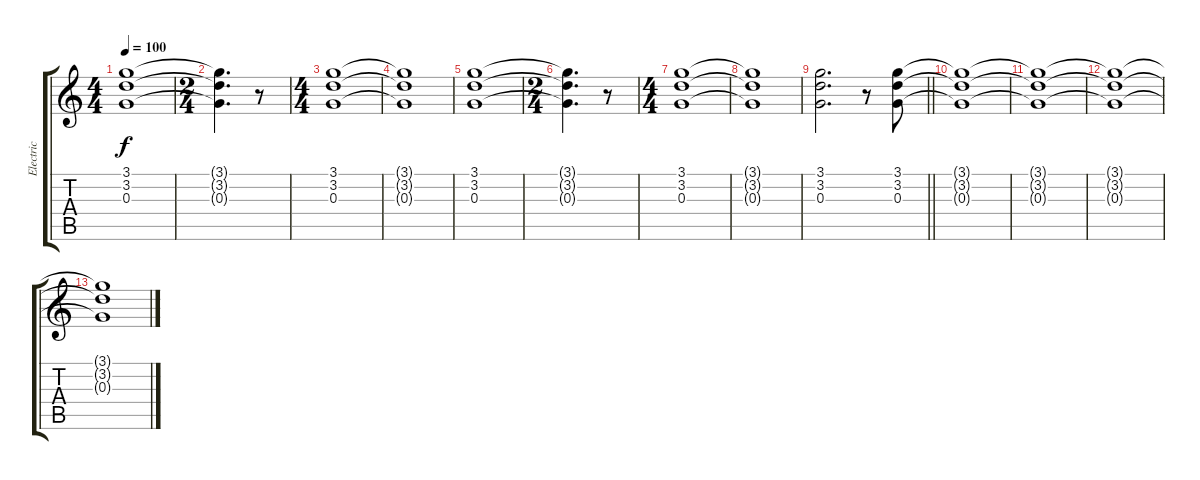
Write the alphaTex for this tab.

\track ("Electric" "Electric") {instrument overdrivenguitar}
\staff {score tabs}
\tuning (E4 B3 G3 D3 A2 E2) {hide}
\ts (4 4)
\tempo 100
\clef g2
\ks c
(3.1 3.2 0.3).1{dy f} |
\ts (2 4)
(3.1{t} 3.2{t} 0.3{t}).4{d} r.8 |
\ts (4 4)
(3.1 3.2 0.3).1 |
(3.1{t} 3.2{t} 0.3{t}).1 |
(3.1 3.2 0.3).1 |
\ts (2 4)
(3.1{t} 3.2{t} 0.3{t}).4{d} r.8 |
\ts (4 4)
(3.1 3.2 0.3).1 |
(3.1{t} 3.2{t} 0.3{t}).1 |
\barLineRight lightlight
(3.1 3.2 0.3).2{d} r.8 (3.1 3.2 0.3).8 |
(3.1{t} 3.2{t} 0.3{t}).1 |
(3.1{t} 3.2{t} 0.3{t}).1 |
(3.1{t} 3.2{t} 0.3{t}).1 |
(3.1{t} 3.2{t} 0.3{t}).1
